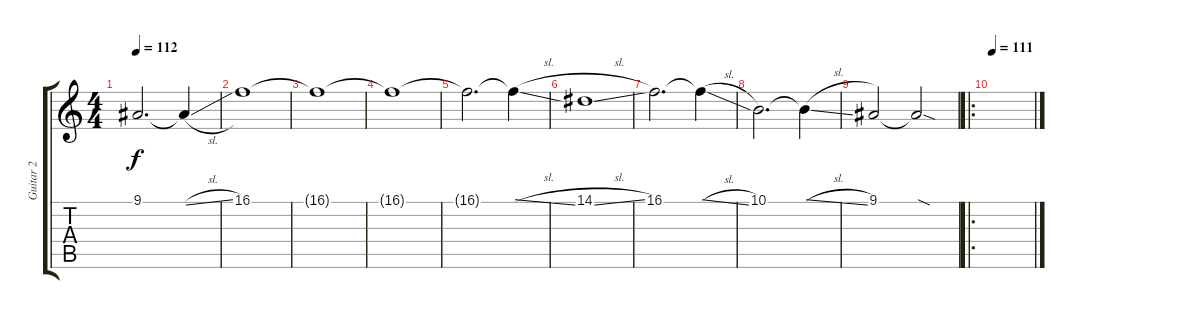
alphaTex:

\track ("Guitar 2" "Guitar 2") {instrument stringensemble2}
\staff {score tabs}
\tuning (Db4 Ab3 E3 B2 Gb2 B1) {hide}
\ts (4 4)
\tempo 112
\clef g2
\ks c
9.1.2{d dy f} 9.1{sl t}.4 |
16.1.1 |
16.1{t}.1 |
16.1{t}.1 |
16.1{t}.2{d} 16.1{sl t}.4 |
14.1{sl}.1 |
16.1.2{d} 16.1{sl t}.4 |
10.1.2{d} 10.1{sl t}.4 |
9.1.2 9.1{sod t}.2 |
\ro
\tempo 111
